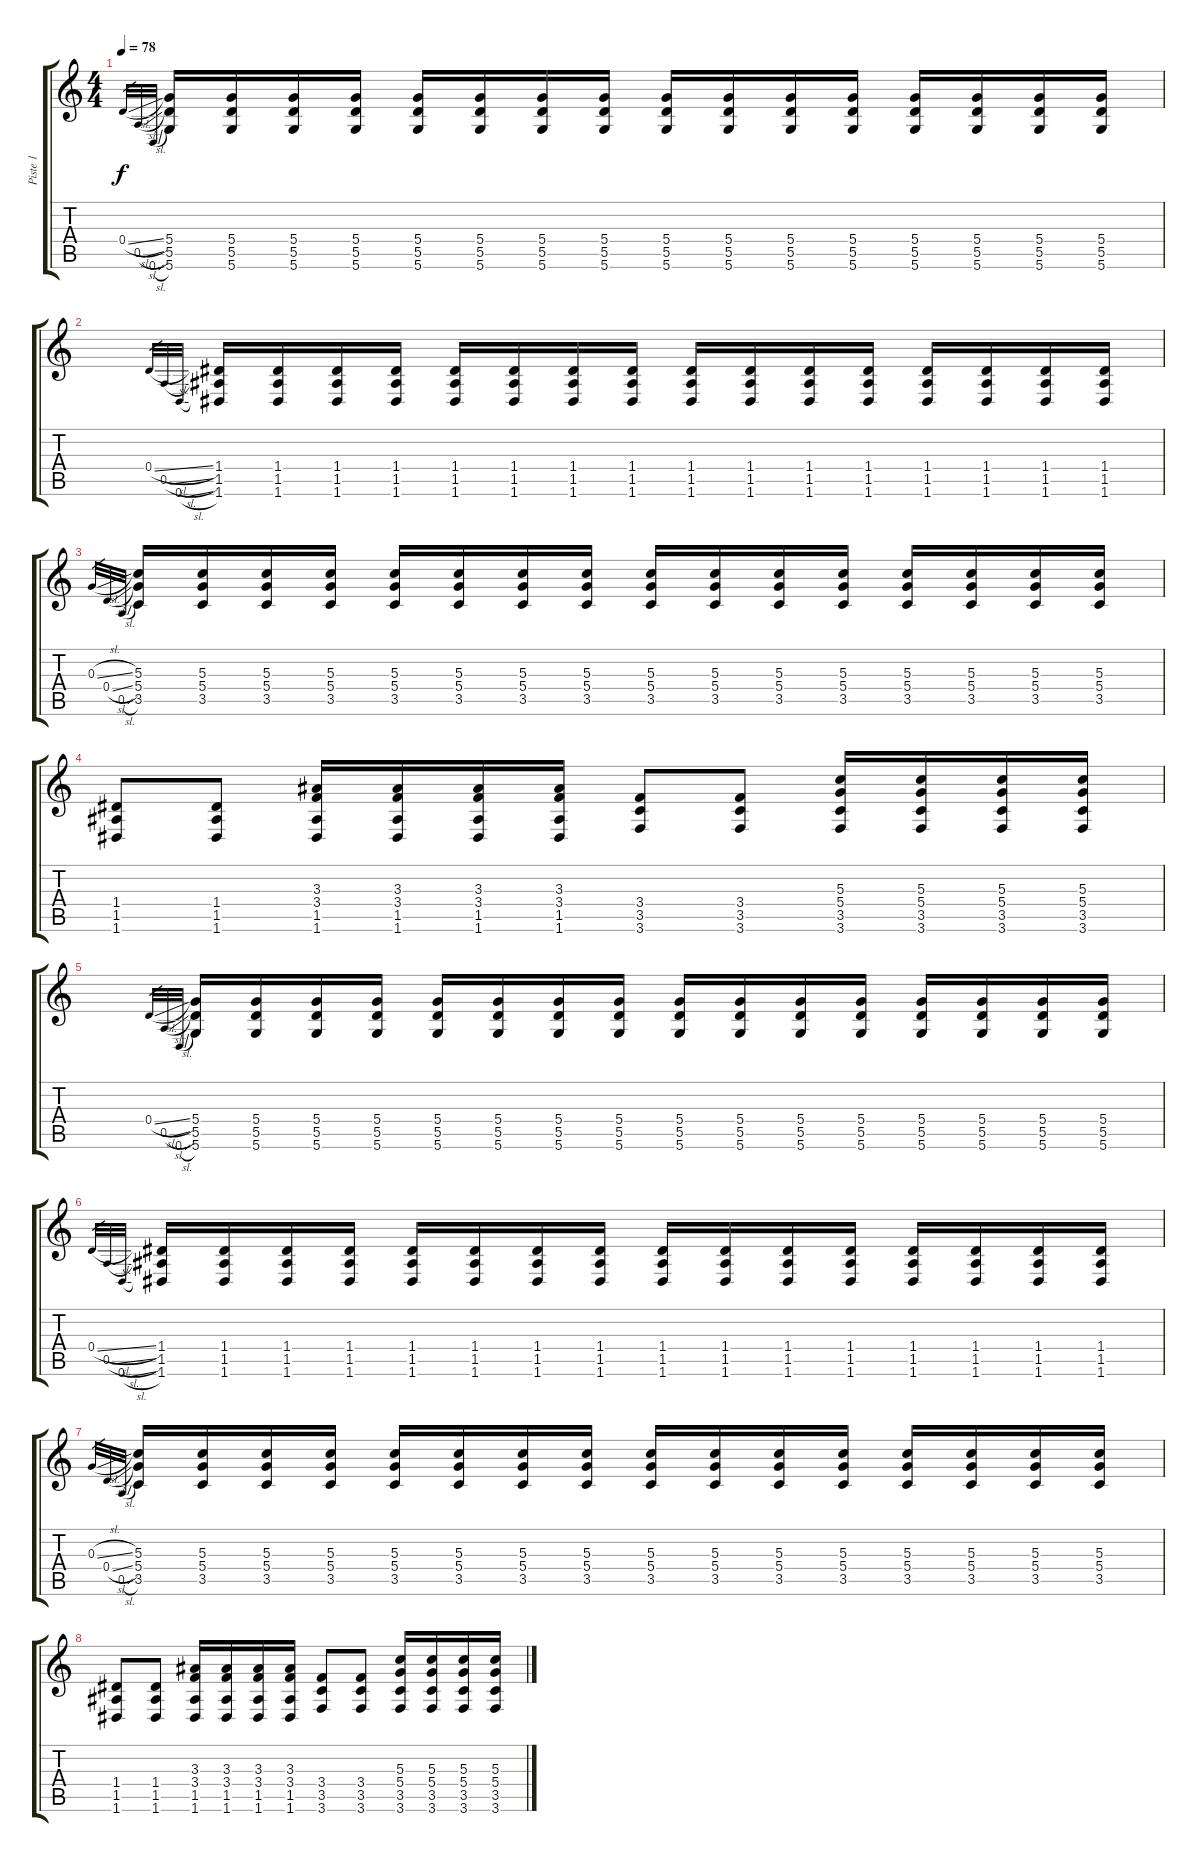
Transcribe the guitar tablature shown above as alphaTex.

\track ("Piste 1" "Piste 1") {instrument overdrivenguitar}
\staff {score tabs}
\tuning (E4 B3 G3 D3 A2 D2) {hide}
\ts (4 4)
\tempo 78
\clef g2
\ks c
0.4{sl}.32{gr dy f} 0.5{sl}.32{gr} 0.6{sl}.32{gr} (5.4 5.5 5.6).16 (5.4 5.5 5.6).16 (5.4 5.5 5.6).16 (5.4 5.5 5.6).16 (5.4 5.5 5.6).16 (5.4 5.5 5.6).16 (5.4 5.5 5.6).16 (5.4 5.5 5.6).16 (5.4 5.5 5.6).16 (5.4 5.5 5.6).16 (5.4 5.5 5.6).16 (5.4 5.5 5.6).16 (5.4 5.5 5.6).16 (5.4 5.5 5.6).16 (5.4 5.5 5.6).16 (5.4 5.5 5.6).16 |
0.4{sl}.32{gr} 0.5{sl}.32{gr} 0.6{sl}.32{gr} (1.4 1.5 1.6).16 (1.4 1.5 1.6).16 (1.4 1.5 1.6).16 (1.4 1.5 1.6).16 (1.4 1.5 1.6).16 (1.4 1.5 1.6).16 (1.4 1.5 1.6).16 (1.4 1.5 1.6).16 (1.4 1.5 1.6).16 (1.4 1.5 1.6).16 (1.4 1.5 1.6).16 (1.4 1.5 1.6).16 (1.4 1.5 1.6).16 (1.4 1.5 1.6).16 (1.4 1.5 1.6).16 (1.4 1.5 1.6).16 |
0.3{sl}.32{gr} 0.4{sl}.32{gr} 0.5{sl}.32{gr} (5.3 5.4 3.5).16 (5.3 5.4 3.5).16 (5.3 5.4 3.5).16 (5.3 5.4 3.5).16 (5.3 5.4 3.5).16 (5.3 5.4 3.5).16 (5.3 5.4 3.5).16 (5.3 5.4 3.5).16 (5.3 5.4 3.5).16 (5.3 5.4 3.5).16 (5.3 5.4 3.5).16 (5.3 5.4 3.5).16 (5.3 5.4 3.5).16 (5.3 5.4 3.5).16 (5.3 5.4 3.5).16 (5.3 5.4 3.5).16 |
(1.4 1.5 1.6).8 (1.4 1.5 1.6).8 (3.3 3.4 1.5 1.6).16 (3.3 3.4 1.5 1.6).16 (3.3 3.4 1.5 1.6).16 (3.3 3.4 1.5 1.6).16 (3.4 3.5 3.6).8 (3.4 3.5 3.6).8 (5.3 5.4 3.5 3.6).16 (5.3 5.4 3.5 3.6).16 (5.3 5.4 3.5 3.6).16 (5.3 5.4 3.5 3.6).16 |
0.4{sl}.32{gr} 0.5{sl}.32{gr} 0.6{sl}.32{gr} (5.4 5.5 5.6).16 (5.4 5.5 5.6).16 (5.4 5.5 5.6).16 (5.4 5.5 5.6).16 (5.4 5.5 5.6).16 (5.4 5.5 5.6).16 (5.4 5.5 5.6).16 (5.4 5.5 5.6).16 (5.4 5.5 5.6).16 (5.4 5.5 5.6).16 (5.4 5.5 5.6).16 (5.4 5.5 5.6).16 (5.4 5.5 5.6).16 (5.4 5.5 5.6).16 (5.4 5.5 5.6).16 (5.4 5.5 5.6).16 |
0.4{sl}.32{gr} 0.5{sl}.32{gr} 0.6{sl}.32{gr} (1.4 1.5 1.6).16 (1.4 1.5 1.6).16 (1.4 1.5 1.6).16 (1.4 1.5 1.6).16 (1.4 1.5 1.6).16 (1.4 1.5 1.6).16 (1.4 1.5 1.6).16 (1.4 1.5 1.6).16 (1.4 1.5 1.6).16 (1.4 1.5 1.6).16 (1.4 1.5 1.6).16 (1.4 1.5 1.6).16 (1.4 1.5 1.6).16 (1.4 1.5 1.6).16 (1.4 1.5 1.6).16 (1.4 1.5 1.6).16 |
0.3{sl}.32{gr} 0.4{sl}.32{gr} 0.5{sl}.32{gr} (5.3 5.4 3.5).16 (5.3 5.4 3.5).16 (5.3 5.4 3.5).16 (5.3 5.4 3.5).16 (5.3 5.4 3.5).16 (5.3 5.4 3.5).16 (5.3 5.4 3.5).16 (5.3 5.4 3.5).16 (5.3 5.4 3.5).16 (5.3 5.4 3.5).16 (5.3 5.4 3.5).16 (5.3 5.4 3.5).16 (5.3 5.4 3.5).16 (5.3 5.4 3.5).16 (5.3 5.4 3.5).16 (5.3 5.4 3.5).16 |
(1.4 1.5 1.6).8 (1.4 1.5 1.6).8 (3.3 3.4 1.5 1.6).16 (3.3 3.4 1.5 1.6).16 (3.3 3.4 1.5 1.6).16 (3.3 3.4 1.5 1.6).16 (3.4 3.5 3.6).8 (3.4 3.5 3.6).8 (5.3 5.4 3.5 3.6).16 (5.3 5.4 3.5 3.6).16 (5.3 5.4 3.5 3.6).16 (5.3 5.4 3.5 3.6).16
